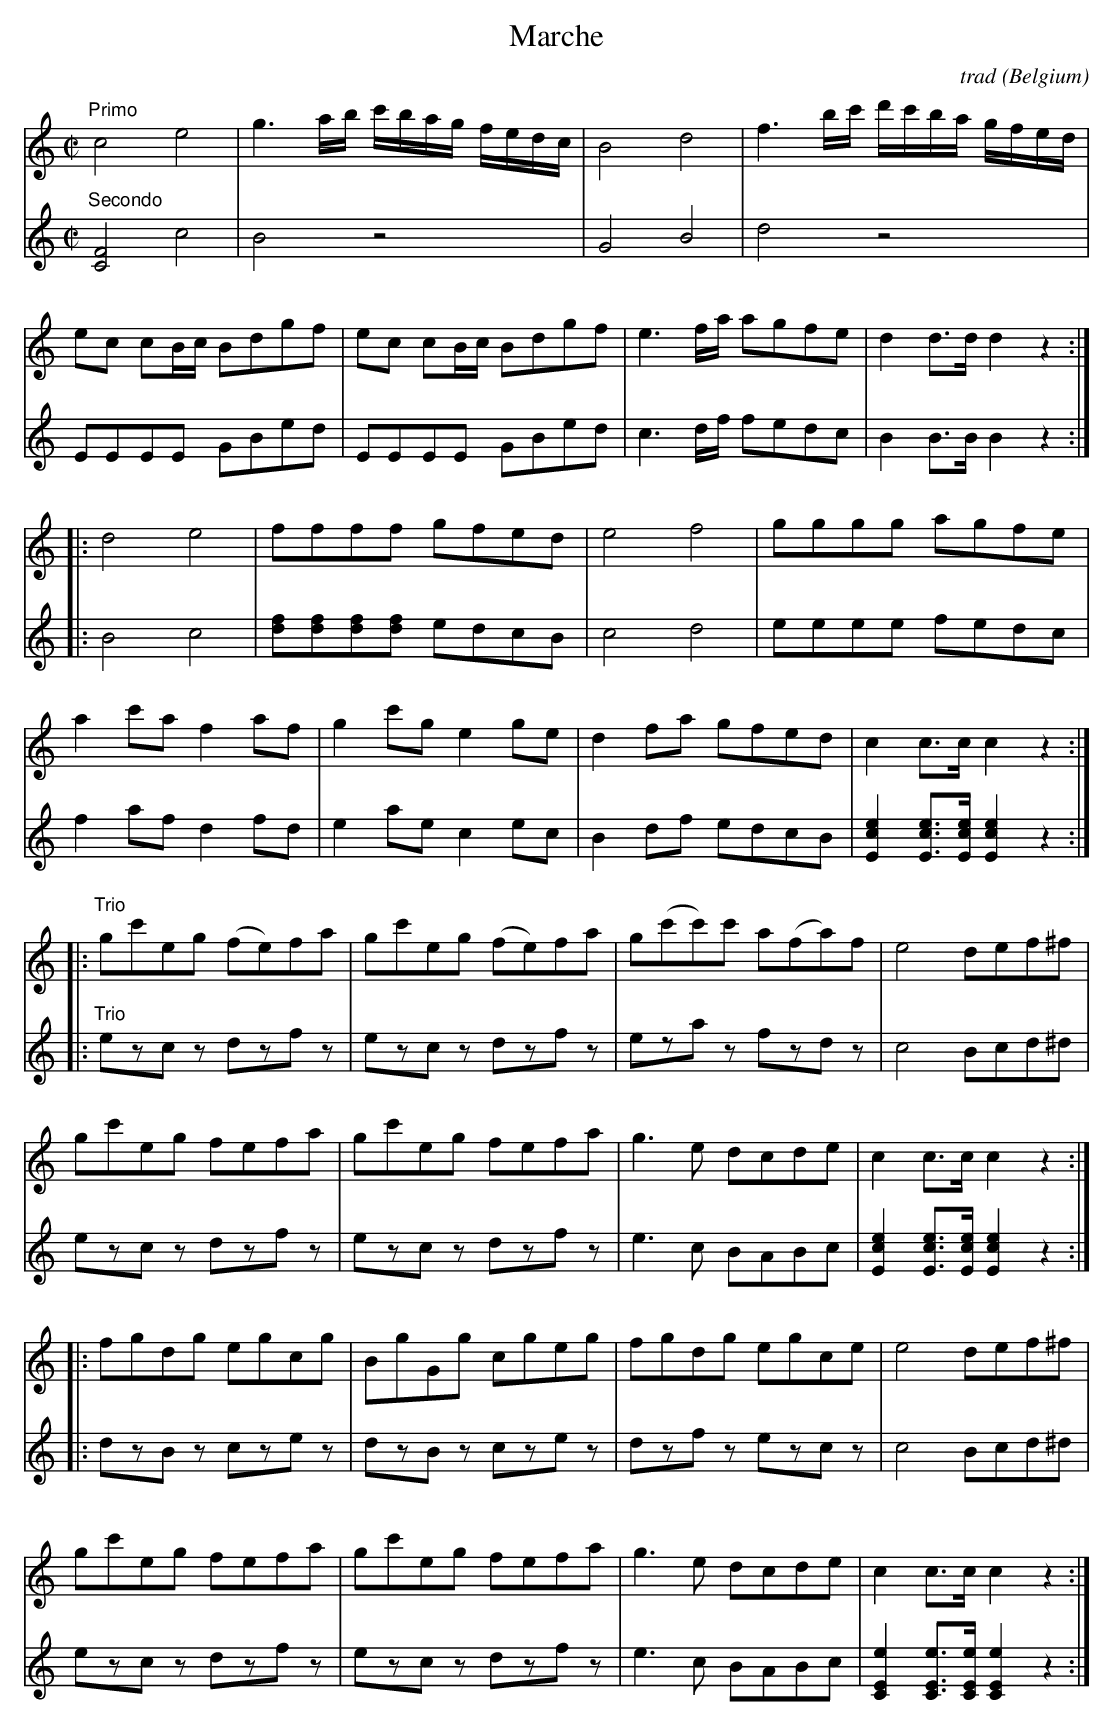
X:1
T:Marche
C:trad
O:Belgium
M:C|
K:Cmaj
L:1/16
[V:1]"Primo"
c8 e8|g6ab c'bag fedc|B8 d8|f6bc' d'c'ba gfed|
e2c2 c2Bc B2d2g2f2|e2c2 c2Bc B2d2g2f2|e6fa a2g2f2e2|d4 d2>d2 d4z4:|
|:d8 e8|f2f2f2f2 g2f2e2d2|e8f8|g2g2g2g2 a2g2f2e2|
a4 c'2a2 f4 a2f2|g4 c'2g2 e4 g2e2|d4 f2a2 g2f2e2d2|c4 c2>c2 c4z4:|
|:"Trio"g2c'2e2g2 (f2e2)f2a2|g2c'2e2g2 (f2e2)f2a2|g2(c'2c'2)c'2 a2(f2a2)f2|e8 d2e2f2^f2|
g2c'2e2g2 f2e2f2a2|g2c'2e2g2 f2e2f2a2|g6e2 d2c2d2e2|c4c2>c2 c4z4:|
|:f2g2d2g2 e2g2c2g2|B2g2G2g2 c2g2e2g2|f2g2d2g2 e2g2c2e2|e8 d2e2f2^f2|
g2c'2e2g2 f2e2f2a2|g2c'2e2g2 f2e2f2a2|g6e2 d2c2d2e2|c4c2>c2 c4z4:|]
[V:2]"Secondo"
L:1/16
[CF]8 c8|B8z8|G8B8|d8z8|
E2E2E2E2 G2B2e2d2|E2E2E2E2 G2B2e2d2|c6df f2e2d2c2|B4B2>B2 B4z4:|
|:B8c8|[df]2[df]2[df]2[df]2 e2d2c2B2|c8d8|e2e2e2e2 f2e2d2c2|
f4a2f2 d4f2d2|e4a2e2 c4e2c2|B4d2f2 e2d2c2B2|[Ece]4[Ece]2>[Ece]2[Ece]4z4:|
|:"Trio"e2z2c2z2 d2z2f2z2|e2z2c2z2 d2z2f2z2|e2z2a2z2 f2z2d2z2|c8 B2c2d2^d2|
e2z2c2z2 d2z2f2z2|e2z2c2z2 d2z2f2z2|e6c2 B2A2B2c2|[Ece]4[Ece]2>[Ece]2[Ece]4z4:|
|:d2z2B2z2 c2z2e2z2|d2z2B2z2 c2z2e2z2|d2z2f2z2 e2z2c2z2|c8 B2c2d2^d2|
e2z2c2z2 d2z2f2z2|e2z2c2z2 d2z2f2z2|e6c2 B2A2B2c2|[CEe]4[CEe]2>[CEe]2 [CEe]4z4:|]
